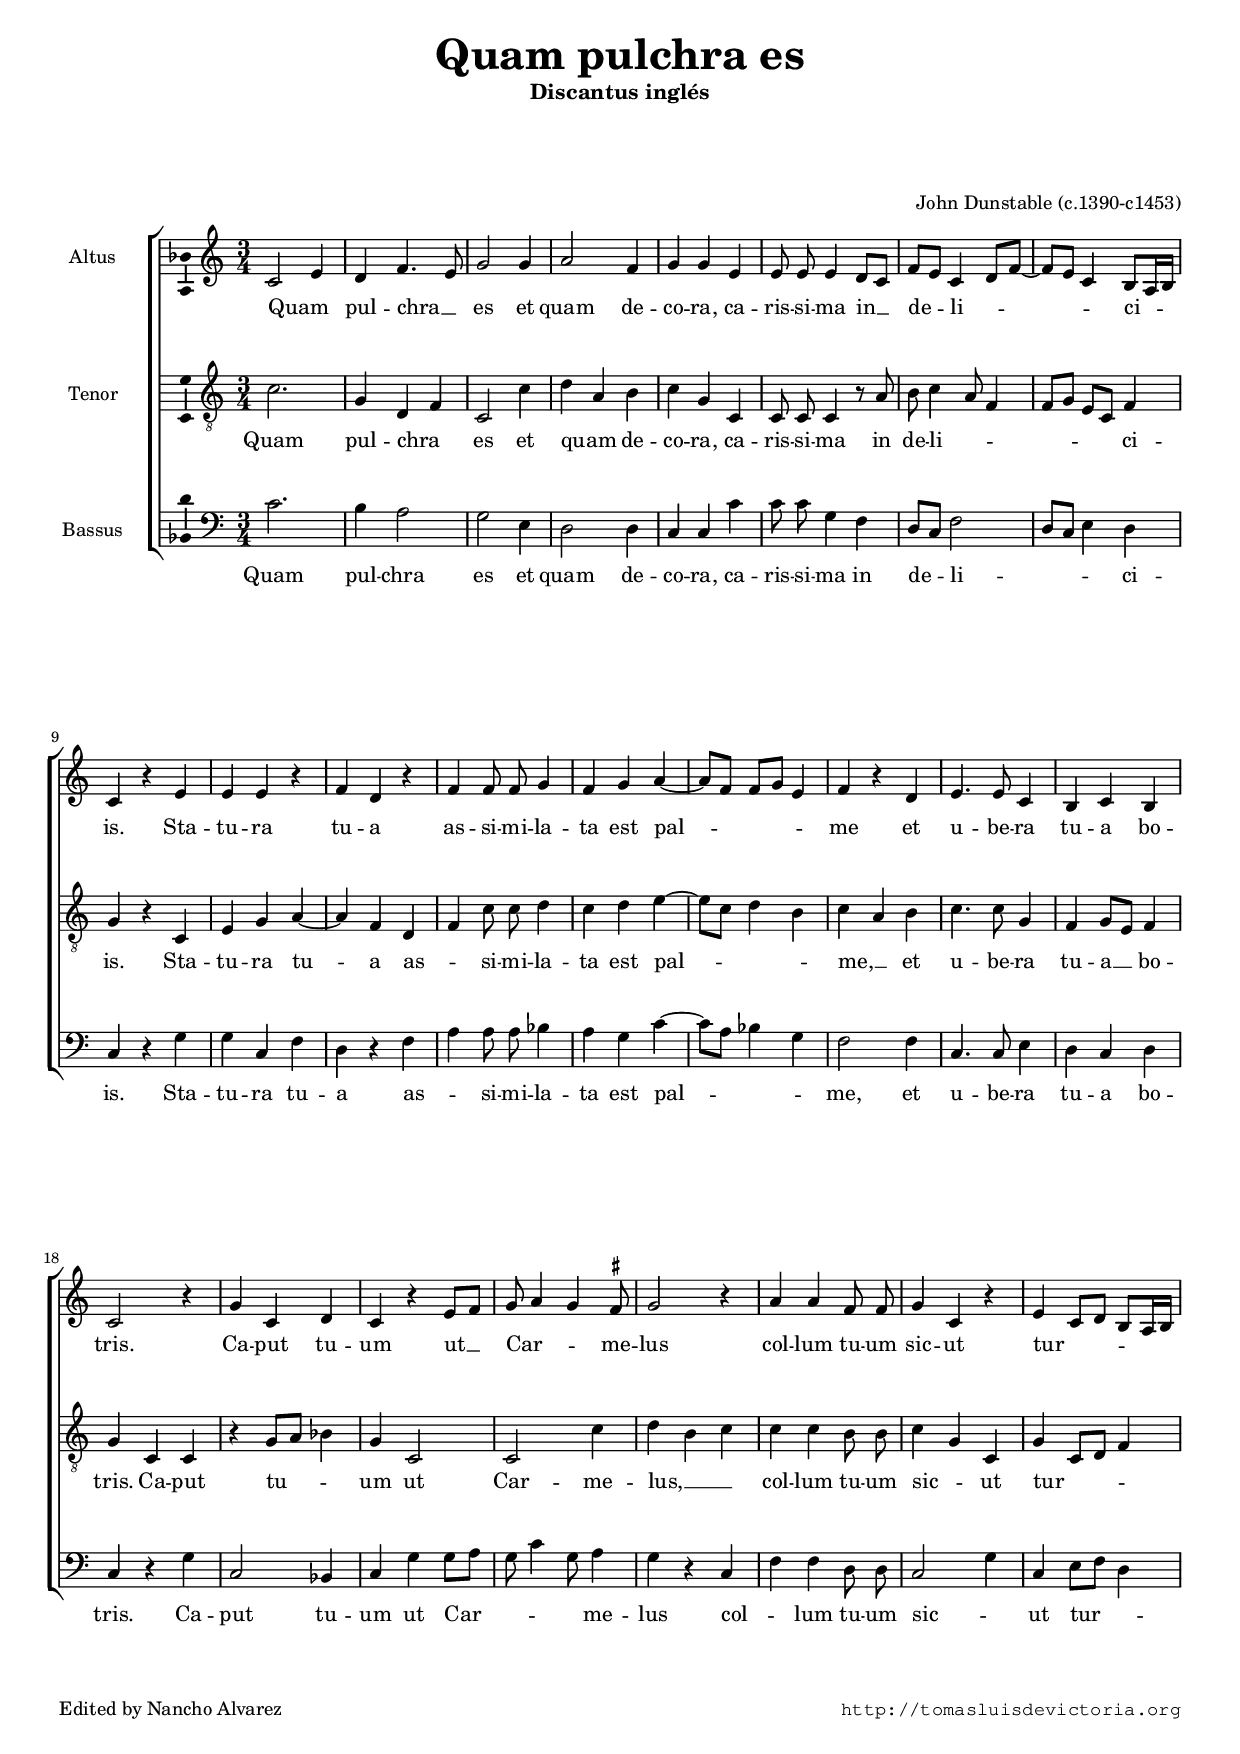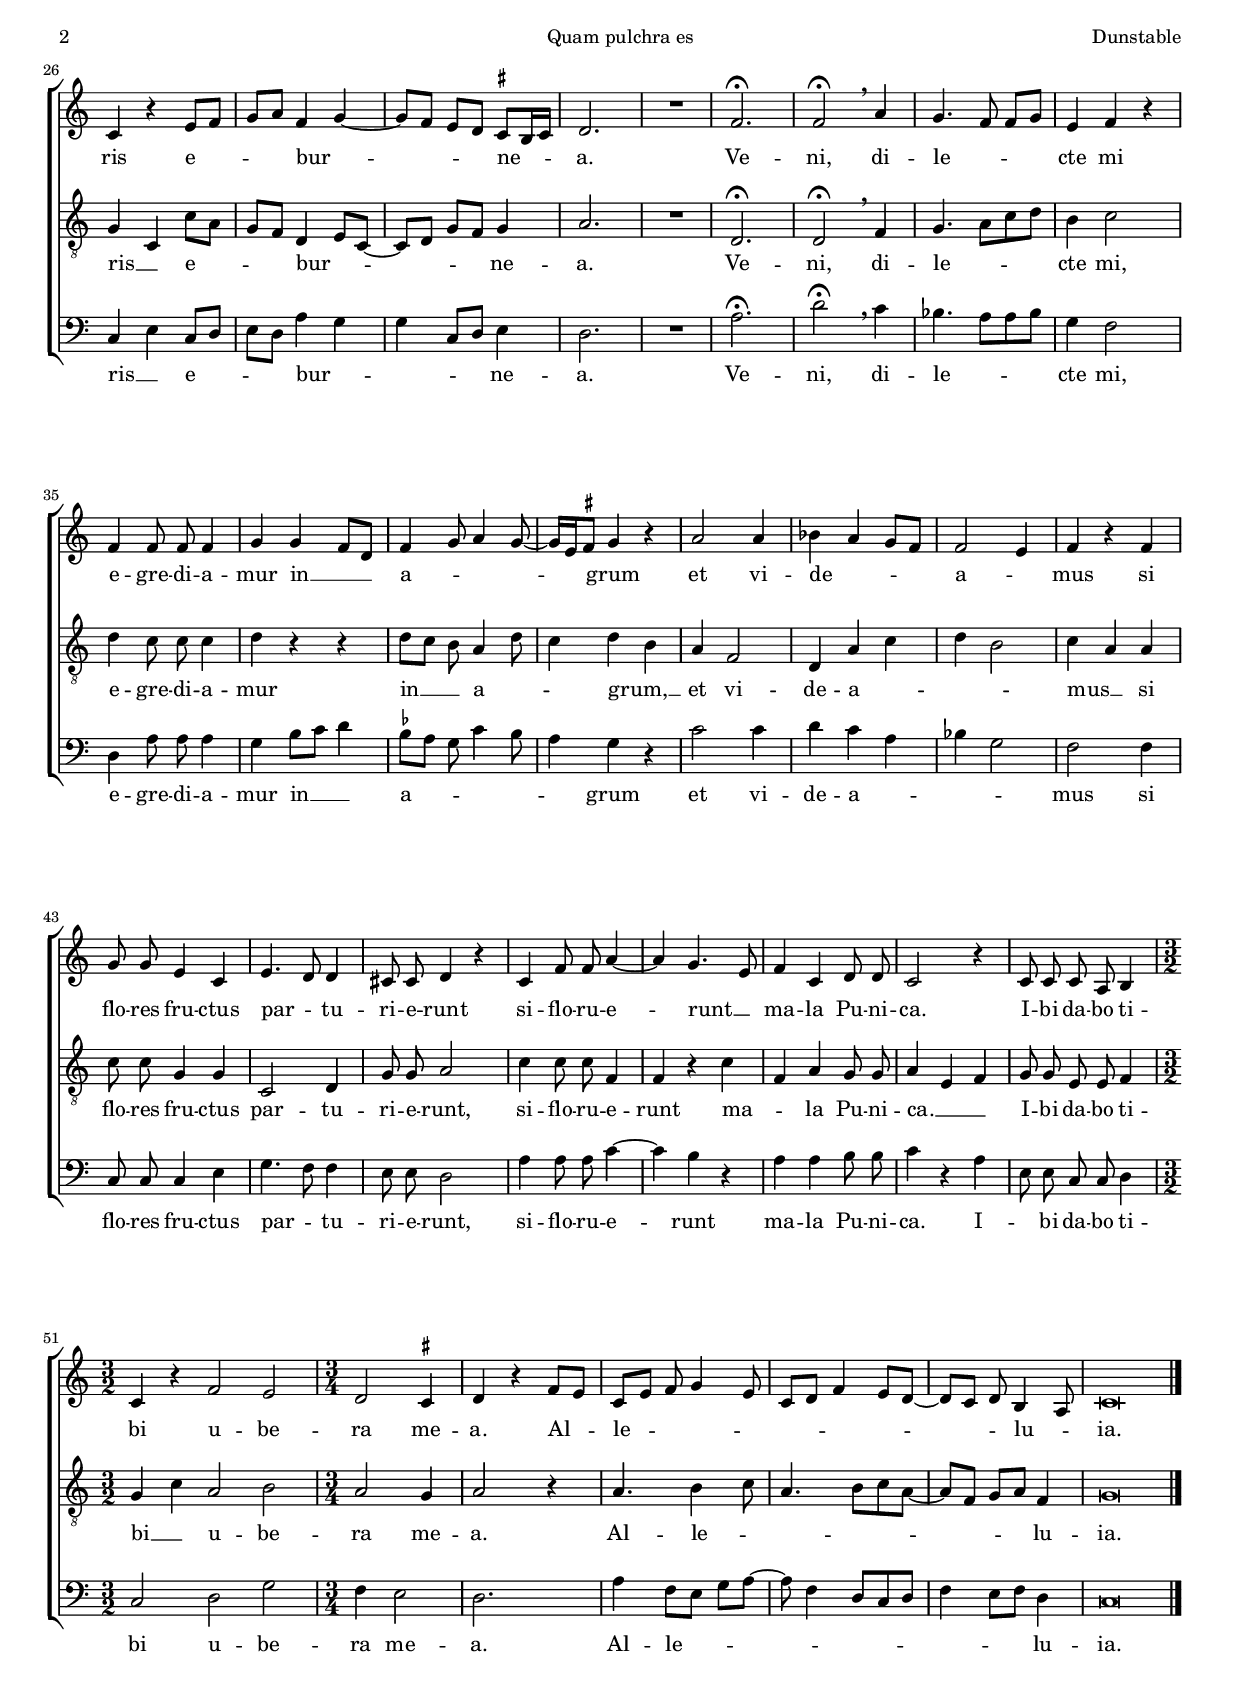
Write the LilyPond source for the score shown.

\version "2.18.0"

#(set-default-paper-size "a4")
#(set-global-staff-size 16.4)
#(ly:set-option 'point-and-click #f)
%mobile -s16.5 -i1.5

italicas=\override LyricText.font-shape = #'italic
rectas=\override LyricText.font-shape = #'upright
ss=\once \set suggestAccidentals = ##t
mtempo={\tempo 4 = 100}
mtempob={\tempo 4 = 50}


htitle="Quam pulchra es"
hcomposer="Dunstable"

\header {
	title=\markup{\fontsize #3 "Quam pulchra es"}
	subtitle="Discantus inglés"
	subsubtitle=\markup{\null \vspace #3 }
	composer="John Dunstable (c.1390-c1453)"
        pdfauthor=\composer
	%opus="(-)"
%	poet=\markup{"Discantus inglés - siglo XV"}
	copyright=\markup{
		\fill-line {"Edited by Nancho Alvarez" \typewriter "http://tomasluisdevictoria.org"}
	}
%	tagline=""
}


global={\key c \major \time 3/4  \skip 1*3/4*58 \bar "|."
}

altus={
	c'2 \melisma  e'4 \melismaEnd
	d' f'4. \melisma e'8 \melismaEnd
	g'2 g'4
	a'2 f'4
%5
	g' g' e'
	\set Staff.autoBeaming = ##f
	e'8 e' e'4  d'8[ \melisma c'] \melismaEnd 
	\set Staff.autoBeaming = ##t
	f' \melisma e' \melismaEnd  c'4 \melisma d'8 f' ~
	f' e' c'4 \melismaEnd b8 \melisma a16 b \melismaEnd
	c'4 r e'
%10
	e' e' r
	f' d' r
	\set Staff.autoBeaming = ##f
	f' f'8 f' g'4 
	\set Staff.autoBeaming = ##t
	f' g' a' ~ \melisma
	 a'8[ f']  f'[ g'] e'4 \melismaEnd
%15
	f' r d'
	e'4. e'8 c'4
	b c' b
	c'2 r4
	g' c' d'
%20
	c' r e'8 \melisma f' \melismaEnd
	g' \melisma a'4 g' \melismaEnd \ss fis'8
	g'2 r4
	\set Staff.autoBeaming = ##f
	a' a' f'8 f'
	\set Staff.autoBeaming = ##t
	g'4 c' r
%25
	e' \melisma  c'8[ d']  b[ a16 b] \melismaEnd
	c'4 r e'8 \melisma f'
	g' a' \melismaEnd f'4 \melisma g' ~
	 g'8[ f']  e'[ d'] \melismaEnd  \ss cis'[ \melisma b16 \ss cis'] \melismaEnd
	d'2.
%30
	R1*3/4 
	f'2.^\fermata
	f'2^\fermata \breathe a'4
	g'4. \melisma f'8  f'[ g'] \melismaEnd
	e'4 f' r
%35
	\set Staff.autoBeaming = ##f
	f' f'8 f' f'4
	\set Staff.autoBeaming = ##t
	g' g' \melisma f'8 d' \melismaEnd
	f'4 \melisma g'8 a'4 g'8 ~
	g'16 e' \ss fis'8 \melismaEnd g'4 r
	a'2 a'4
%40
	bes' \melisma a' g'8 f' \melismaEnd
	f'2 \melisma e'4 \melismaEnd 
	f' r f'
	\set Staff.autoBeaming = ##f
	g'8 g' e'4 c'
	\set Staff.autoBeaming = ##t
	e'4. \melisma d'8 \melismaEnd d'4
%45
	\set Staff.autoBeaming = ##f
	cis'8 cis' d'4 r
	c' f'8 f' a'4 ~
	a' g'4. \melisma e'8 \melismaEnd
	f'4 c' d'8 d'
	c'2 r4
%50
	c'8 c' c' a b4
	\time 3/2 c' r f'2 e'
	\time 3/4 d' \ss cis'4
	\set Staff.autoBeaming = ##t
	d' r f'8 \melisma e' \melismaEnd
	 c'[ \melisma e'] f' g'4 e'8
%55
	c' d' f'4 e'8 d' ~
	 d'[ c'] d' \melismaEnd b4 \melisma a8 \melismaEnd
	c'\breve*3/8
}

tenor={
	c'2.
	g4 d \melisma f \melismaEnd
	c2 c'4
	d' \melisma a \melismaEnd b
%5
	c' g c
	\set Staff.autoBeaming = ##f
	c8 c c4 r8 a
	\set Staff.autoBeaming = ##t
	b c'4 \melisma a8 f4
	 f8[ g]  e[ c] \melismaEnd f4
	g r c
%10
	e g a ~
	a f d \melisma
	\set Staff.autoBeaming = ##f
	f \melismaEnd c'8 c' d'4
	\set Staff.autoBeaming = ##t
	c' d' e' ~ \melisma
	e'8 c' d'4 b \melismaEnd
%15
	c' \melisma a \melismaEnd b
	c'4. c'8 g4
	f g8 \melisma e \melismaEnd f4
	g c c
	r g8 \melisma a bes4 \melismaEnd
%20
	g c2
	c c'4
	d' \melisma b c' \melismaEnd
	\set Staff.autoBeaming = ##f
	c' c' b8 b
	\set Staff.autoBeaming = ##t
	c'4 \melisma g \melismaEnd c
%25
	g \melisma c8 d f4 \melismaEnd|
	g \melisma c \melismaEnd c'8 \melisma a
	g f \melismaEnd d4 \melisma e8 c ~
	 c[ d]  g[ f] \melismaEnd g4
	a2.
%30
	R1*3/4
	d2.^\fermata
	d2^\fermata \breathe f4
	g4. \melisma a8 c' d' \melismaEnd
	b4 c'2
%35
	\set Staff.autoBeaming = ##f
	d'4 c'8 c' c'4
	\set Staff.autoBeaming = ##t
	d' r r
	 d'8[ \melisma c'] b \melismaEnd a4 \melisma d'8
	c'4 \melismaEnd d' \melisma b \melismaEnd
	a f2
%40
	d4 a \melisma c'
	d' b2 \melismaEnd
	c'4 \melisma a \melismaEnd a
	\set Staff.autoBeaming = ##f
	c'8 c' g4 g
	c2 d4
%45
	g8 g a2
	c'4 c'8 c' f4
	f r c' \melisma
	f \melismaEnd a g8 g
	a4 \melisma e f \melismaEnd
%50
	g8 g e e f4
	\set Staff.autoBeaming = ##t
	\time 3/2 g \melisma c' \melismaEnd a2 b
	\time 3/4 a g4
	a2 r4
	a4. b4 \melisma c'8
%55
	a4. b8 c' a ~
	 a[ f]  g[ a] \melismaEnd f4
	g\breve*3/8
}

bassus={
	c'2.
	b4 a2
	g e4
	d2 d4
%5
	c c c'
	\set Staff.autoBeaming = ##f
	c'8 c' g4 f
	\set Staff.autoBeaming = ##t
	d8 \melisma c \melismaEnd f2 \melisma
	d8 c e4 \melismaEnd d
	c r g
%10
	g c f
	d r f \melisma
	\set Staff.autoBeaming = ##f
	a \melismaEnd a8 a bes4
	\set Staff.autoBeaming = ##t
	a g c' ~ \melisma 
	c'8 a bes4 g \melismaEnd
%15
	f2 f4
	c4. c8 e4
	d c d
	c r g
	c2 bes,4
%20
	c g g8 \melisma a
	g c'4 g8 \melismaEnd a4
	g r c \melisma
	\set Staff.autoBeaming = ##f
	f \melismaEnd f d8 d
	\set Staff.autoBeaming = ##t
	c2 \melisma g4 \melismaEnd
%25
	c e8 \melisma f d4 \melismaEnd
	c \melisma e \melismaEnd c8 \melisma d
	e d \melismaEnd a4 \melisma g
	g c8 d \melismaEnd e4
	d2.
%30
	R1*3/4
	a2.^\fermata
	d'2^\fermata \breathe  c'4
	bes4. \melisma a8 a bes \melismaEnd
	g4 f2
%35
	\set Staff.autoBeaming = ##f
	d4 a8 a a4
	\set Staff.autoBeaming = ##t
	g b8 \melisma c' d'4 \melismaEnd
	 \ss bes8[ \melisma a] g c'4 bes8
	a4 \melismaEnd g r
	c'2 c'4
%40
	d' c' \melisma a
	bes g2 \melismaEnd
	f f4
	\set Staff.autoBeaming = ##f
	c8 c c4 e
	g4. \melisma f8 \melismaEnd f4
%45
	e8 e d2
	a4 a8 a c'4 ~
	c' b r
	a a b8 b
	c'4 r a \melisma
%50
	e8 \melismaEnd e c c d4
	\time 3/2 c2 d g
	\time 3/4 f4 e2
	d2.
	\set Staff.autoBeaming = ##t
	a4  f8[ \melisma e]  g[ a] ~
%55
	a f4 d8 c d
	f4 e8 f \melismaEnd d4
	c\breve*3/8
}

textoaltus=\lyricmode{
Quam pul -- chra __ es 
et quam de -- co -- ra,
ca -- ris -- si -- ma in __ de -- li -- ci -- is.
Sta -- tu -- ra tu -- a
as -- si -- mi -- la -- ta est pal -- me
et u -- be -- ra tu -- a bo -- tris.
Ca -- put tu -- um ut __ Car -- me -- lus
col -- lum tu -- um sic -- ut
tur -- ris e -- bur -- ne -- a.
Ve -- ni,
di -- le -- cte mi
e -- gre -- di -- a -- mur in __ a -- grum
et vi -- de -- a -- mus si flo -- res fru -- ctus par -- tu -- ri -- e -- runt
si -- flo -- ru -- e -- runt __
ma -- la Pu -- ni -- ca. 
I -- bi da -- bo ti -- bi u -- be -- ra me -- a.
Al -- le -- lu -- ia.
}

textotenor=\lyricmode{
Quam pul -- chra es 
et quam de -- co -- ra,
ca -- ris -- si -- ma in de -- li -- ci -- is.
Sta -- tu -- ra tu -- a
as -- si -- mi -- la -- ta est pal -- me, __
et u -- be -- ra tu -- a __ bo -- tris.
Ca -- put tu -- um ut Car -- me -- lus, __
col -- lum tu -- um sic -- ut
tur -- ris __ e -- bur -- ne -- a.
Ve -- ni,
di -- le -- cte mi,
e -- gre -- di -- a -- mur in __ a -- grum, __
et vi -- de -- a -- mus __ si flo -- res fru -- ctus par -- tu -- ri -- e -- runt,
si -- flo -- ru -- e -- runt
ma -- la Pu -- ni -- ca. __ 
I -- bi da -- bo ti -- bi __ u -- be -- ra me -- a.
Al -- le -- lu -- ia.
}

textobassus=\lyricmode{
Quam pul -- chra es 
et quam de -- co -- ra,
ca -- ris -- si -- ma in de -- li -- ci -- is.
Sta -- tu -- ra tu -- a
as -- si -- mi -- la -- ta est pal -- me,
et u -- be -- ra tu -- a bo -- tris.
Ca -- put tu -- um ut Car -- me -- lus
col -- lum tu -- um sic -- ut
tur -- ris __ e -- bur -- ne -- a.
Ve -- ni,
di -- le -- cte mi,
e -- gre -- di -- a -- mur in __ a -- grum
et vi -- de -- a -- mus si flo -- res fru -- ctus par -- tu -- ri -- e -- runt,
si -- flo -- ru -- e -- runt
ma -- la Pu -- ni -- ca. 
I -- bi da -- bo ti -- bi u -- be -- ra me -- a.
Al -- le -- lu -- ia.
}


\score {\transpose c' c'{
\new ChoirStaff<<

	\new Staff <<\global
	\new Voice="v2" {
		\set Staff.instrumentName="Altus "
		\clef "treble"
		\altus }
	\new Lyrics \lyricsto "v2" {\textoaltus }
	>>
	
	\new Staff <<\global
	\new Voice="v3" {
		\set Staff.instrumentName="Tenor "
		\clef "G_8"
		\tenor }
	\new Lyrics \lyricsto "v3" {\textotenor }
	>>

	\new Staff <<\global
	\new Voice="v4" {
		\set Staff.instrumentName="Bassus "
		\clef "bass"
		\bassus }
	\new Lyrics \lyricsto "v4" {\textobassus }
	>>
	
>>

	} % transpose

\layout{ 
	\context {\Lyrics 
		\override VerticalAxisGroup.staff-affinity = #UP
		\override VerticalAxisGroup.nonstaff-relatedstaff-spacing =
			#'((basic-distance . 0) (minimum-distance . 0) (padding . 1))
		\override LyricText.font-size = #1.2
		\override LyricHyphen.minimum-distance = #0.5
	}
	\context {\Score 
		tempoHideNote = ##t
		\override BarNumber.padding = #2 
	}
	\context {\Voice 
		%melismaBusyProperties = #'()
		%autoBeaming = ##f
	}
	\context {\Staff 
                %\RemoveEmptyStaves
                %\override VerticalAxisGroup.remove-first = ##t
		\override VerticalAxisGroup.staff-staff-spacing =
			#'((basic-distance . 11) (minimum-distance . 0) (padding . 1))
		\consists Ambitus_engraver 
		\override LigatureBracket.padding = #1
	}
}

%\midi { \mtempo }

}


\paper{
	evenHeaderMarkup=\markup  \fill-line { \fromproperty #'page:page-number-string \htitle \hcomposer }
	oddHeaderMarkup= \markup  \fill-line { \on-the-fly #not-first-page \hcomposer \on-the-fly #not-first-page \htitle \on-the-fly #not-first-page \fromproperty #'page:page-number-string }
	%system-count=20
	%page-count = 8
	ragged-last-bottom = ##f
	indent=1.7\cm
	system-system-spacing =
	#'((basic-distance . 20) (minimum-distance . 0) (padding . 5))
	top-system-spacing = % header
	#'((basic-distance . 8) (minimum-distance . 0) (padding . 0))
	last-bottom-spacing = % footer
	#'((basic-distance . 12) (minimum-distance . 0) (padding . 0))
	markup-system-spacing.padding = #1.5
}
